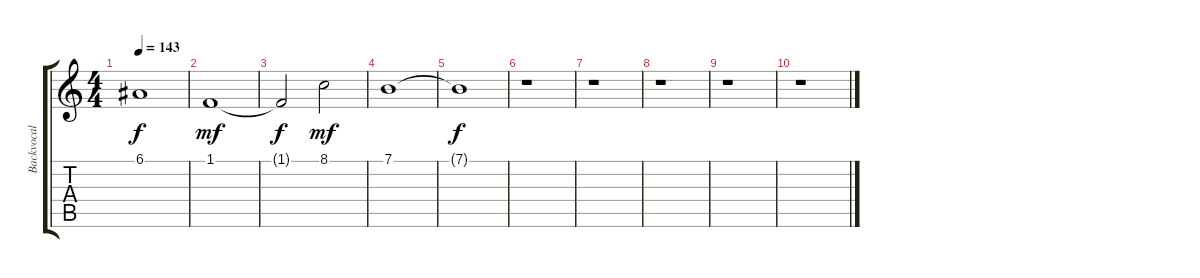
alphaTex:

\track ("Backvocal" "Backvocal") {instrument choiraahs}
\staff {score tabs}
\tuning (E4 B3 G3 D3 A2 E2) {hide}
\ts (4 4)
\tempo 143
\clef g2
\ks c
6.1{t}.1{dy f} |
1.1.1{dy mf} |
1.1{t}.2{dy f} 8.1.2{dy mf} |
7.1.1 |
7.1{t}.1{dy f} |
r.1 |
r.1 |
r.1 |
r.1 |
r.1
